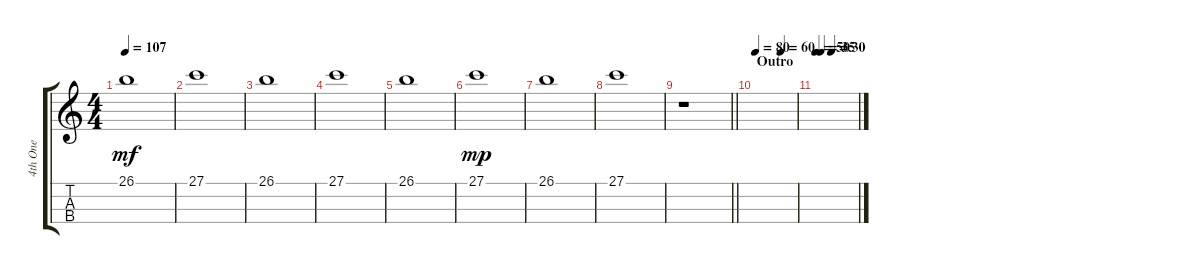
\track ("4th One" "4th One") {instrument cello}
\staff {score tabs}
\tuning (A3 D3 G2 C2) {hide}
\ts (4 4)
\tempo 107
\clef g2
\ks c
26.1.1{dy mf} |
27.1.1 |
26.1.1 |
27.1.1 |
26.1.1 |
27.1.1{dy mp} |
26.1.1 |
27.1.1 |
\barLineRight lightlight
r.1 |
\section ("" "Outro")
\tempo 80
\tempo (60 0.625)
|
\tempo 50
\tempo (35 0.125)
\tempo (30 0.375)
